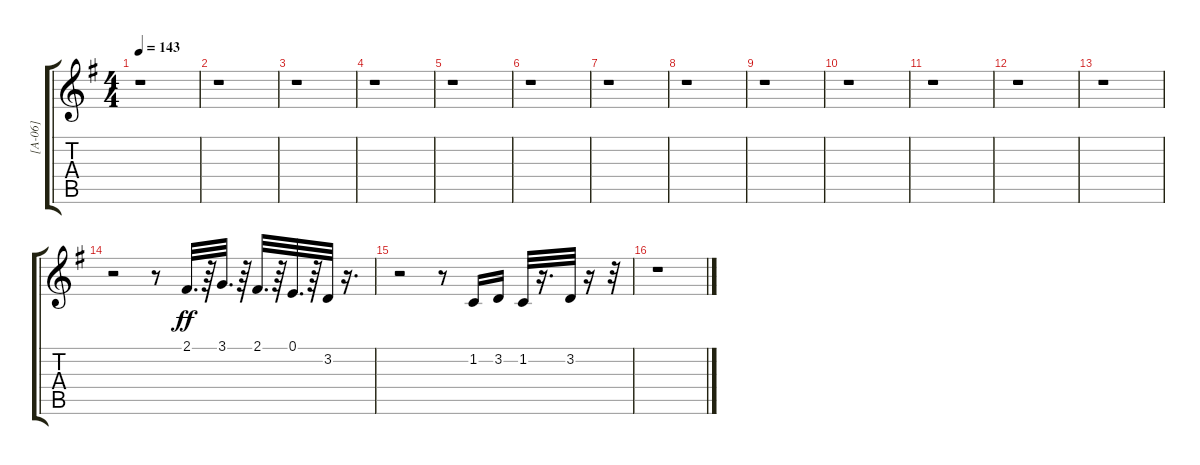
\track ("[A-06] " "[A-06] ") {instrument brasssection}
\staff {score tabs}
\tuning (E4 B3 G3 D3 A2 E2) {hide}
\ts (4 4)
\tempo 143
\clef g2
\ks g
r.1{dy f} |
r.1 |
r.1 |
r.1 |
r.1 |
r.1 |
r.1 |
r.1 |
r.1 |
r.1 |
r.1 |
r.1 |
r.1 |
r.2 r.8 2.1.32{d dy ff} r.64 3.1.32{d} r.64 2.1.32{d} r.64 0.1.32{d} r.64 3.2.32 r.16{d} |
r.2 r.8 1.2.16 3.2.16 1.2.32 r.16{d} 3.2.32 r.16 r.32 |
r.1
